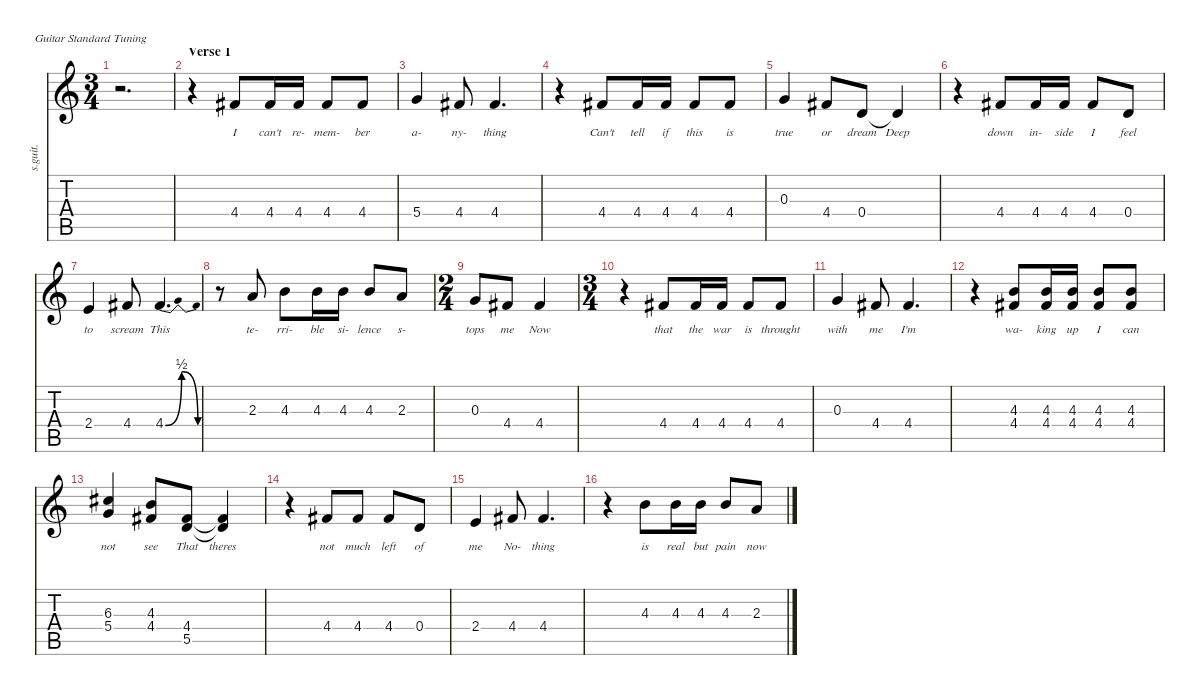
\defaultSystemsLayout 4
\hideDynamics
\bracketExtendMode nobrackets
\track ("Hetfield, Newstead - Vocals" "s.guit.") {instrument clarinet}
\staff {score tabs}
\tuning (E4 B3 G3 D3 A2 E2)
\displaytranspose 12
\ts (3 4)
\tempo (103 hide)
\clef g2
\ks c
r.2{d dy f} |
\section ("" "Verse 1")
r.4 4.4{acc #}.8{lyrics (0 "I") lyrics (1 "") lyrics (2 "") lyrics (3 "") lyrics (4 "")} 4.4{acc #}.16{lyrics (0 "can't") lyrics (1 "") lyrics (2 "") lyrics (3 "") lyrics (4 "")} 4.4{acc #}.16{lyrics (0 "re-") lyrics (1 "") lyrics (2 "") lyrics (3 "") lyrics (4 "")} 4.4{acc #}.8{lyrics (0 "mem-") lyrics (1 "") lyrics (2 "") lyrics (3 "") lyrics (4 "")} 4.4{acc #}.8{lyrics (0 "ber") lyrics (1 "") lyrics (2 "") lyrics (3 "") lyrics (4 "")} |
5.4.4{lyrics (0 "a-") lyrics (1 "") lyrics (2 "") lyrics (3 "") lyrics (4 "")} 4.4{acc #}.8{lyrics (0 "ny-") lyrics (1 "") lyrics (2 "") lyrics (3 "") lyrics (4 "")} 4.4{acc #}.4{d lyrics (0 "thing") lyrics (1 "") lyrics (2 "") lyrics (3 "") lyrics (4 "")} |
r.4 4.4{acc #}.8{lyrics (0 "Can't") lyrics (1 "") lyrics (2 "") lyrics (3 "") lyrics (4 "")} 4.4{acc #}.16{lyrics (0 "tell") lyrics (1 "") lyrics (2 "") lyrics (3 "") lyrics (4 "")} 4.4{acc #}.16{lyrics (0 "if") lyrics (1 "") lyrics (2 "") lyrics (3 "") lyrics (4 "")} 4.4{acc #}.8{lyrics (0 "this") lyrics (1 "") lyrics (2 "") lyrics (3 "") lyrics (4 "")} 4.4{acc #}.8{lyrics (0 "is") lyrics (1 "") lyrics (2 "") lyrics (3 "") lyrics (4 "")} |
0.3.4{lyrics (0 "true") lyrics (1 "") lyrics (2 "") lyrics (3 "") lyrics (4 "")} 4.4{acc #}.8{lyrics (0 "or") lyrics (1 "") lyrics (2 "") lyrics (3 "") lyrics (4 "")} 0.4.8{lyrics (0 "dream") lyrics (1 "") lyrics (2 "") lyrics (3 "") lyrics (4 "")} 0.4{t}.4{lyrics (0 "Deep") lyrics (1 "") lyrics (2 "") lyrics (3 "") lyrics (4 "")} |
r.4 4.4{acc #}.8{lyrics (0 "down") lyrics (1 "") lyrics (2 "") lyrics (3 "") lyrics (4 "")} 4.4{acc #}.16{lyrics (0 "in-") lyrics (1 "") lyrics (2 "") lyrics (3 "") lyrics (4 "")} 4.4{acc #}.16{lyrics (0 "side") lyrics (1 "") lyrics (2 "") lyrics (3 "") lyrics (4 "")} 4.4{acc #}.8{lyrics (0 "I") lyrics (1 "") lyrics (2 "") lyrics (3 "") lyrics (4 "")} 0.4.8{lyrics (0 "feel") lyrics (1 "") lyrics (2 "") lyrics (3 "") lyrics (4 "")} |
2.4.4{lyrics (0 "to") lyrics (1 "") lyrics (2 "") lyrics (3 "") lyrics (4 "")} 4.4{acc #}.8{lyrics (0 "scream") lyrics (1 "") lyrics (2 "") lyrics (3 "") lyrics (4 "")} 4.4{be (bendrelease 0 0 30 2 30 2 60 0) acc #}.4{d lyrics (0 "This") lyrics (1 "") lyrics (2 "") lyrics (3 "") lyrics (4 "")} |
r.8 2.3.8{lyrics (0 "te-") lyrics (1 "") lyrics (2 "") lyrics (3 "") lyrics (4 "")} 4.3.8{lyrics (0 "rri-") lyrics (1 "") lyrics (2 "") lyrics (3 "") lyrics (4 "")} 4.3.16{lyrics (0 "ble") lyrics (1 "") lyrics (2 "") lyrics (3 "") lyrics (4 "")} 4.3.16{lyrics (0 "si-") lyrics (1 "") lyrics (2 "") lyrics (3 "") lyrics (4 "")} 4.3.8{lyrics (0 "lence") lyrics (1 "") lyrics (2 "") lyrics (3 "") lyrics (4 "")} 2.3.8{lyrics (0 "s-") lyrics (1 "") lyrics (2 "") lyrics (3 "") lyrics (4 "")} |
\ts (2 4)
\beaming (8 2 2 2 2)
0.3.8{lyrics (0 "tops") lyrics (1 "") lyrics (2 "") lyrics (3 "") lyrics (4 "")} 4.4{acc #}.8{lyrics (0 "me") lyrics (1 "") lyrics (2 "") lyrics (3 "") lyrics (4 "")} 4.4{acc #}.4{lyrics (0 "Now") lyrics (1 "") lyrics (2 "") lyrics (3 "") lyrics (4 "")} |
\ts (3 4)
\beaming (8 2 2 2 2)
r.4 4.4{acc #}.8{lyrics (0 "that") lyrics (1 "") lyrics (2 "") lyrics (3 "") lyrics (4 "")} 4.4{acc #}.16{lyrics (0 "the") lyrics (1 "") lyrics (2 "") lyrics (3 "") lyrics (4 "")} 4.4{acc #}.16{lyrics (0 "war") lyrics (1 "") lyrics (2 "") lyrics (3 "") lyrics (4 "")} 4.4{acc #}.8{lyrics (0 "is") lyrics (1 "") lyrics (2 "") lyrics (3 "") lyrics (4 "")} 4.4{acc #}.8{lyrics (0 "throught") lyrics (1 "") lyrics (2 "") lyrics (3 "") lyrics (4 "")} |
0.3.4{lyrics (0 "with") lyrics (1 "") lyrics (2 "") lyrics (3 "") lyrics (4 "")} 4.4{acc #}.8{lyrics (0 "me") lyrics (1 "") lyrics (2 "") lyrics (3 "") lyrics (4 "")} 4.4{acc #}.4{d lyrics (0 "I'm") lyrics (1 "") lyrics (2 "") lyrics (3 "") lyrics (4 "")} |
r.4 (4.3 4.4{acc #}).8{lyrics (0 "wa-") lyrics (1 "") lyrics (2 "") lyrics (3 "") lyrics (4 "") dy mp} (4.3 4.4{acc #}).16{lyrics (0 "king") lyrics (1 "") lyrics (2 "") lyrics (3 "") lyrics (4 "")} (4.3 4.4{acc #}).16{lyrics (0 "up") lyrics (1 "") lyrics (2 "") lyrics (3 "") lyrics (4 "")} (4.3 4.4{acc #}).8{lyrics (0 "I") lyrics (1 "") lyrics (2 "") lyrics (3 "") lyrics (4 "")} (4.3 4.4{acc #}).8{lyrics (0 "can") lyrics (1 "") lyrics (2 "") lyrics (3 "") lyrics (4 "")} |
(6.3{acc #} 5.4).4{lyrics (0 "not") lyrics (1 "") lyrics (2 "") lyrics (3 "") lyrics (4 "")} (4.3 4.4{acc #}).8{lyrics (0 "see") lyrics (1 "") lyrics (2 "") lyrics (3 "") lyrics (4 "")} (4.4{acc #} 5.5).8{lyrics (0 "That") lyrics (1 "") lyrics (2 "") lyrics (3 "") lyrics (4 "")} (4.4{t acc #} 5.5{t}).4{lyrics (0 "theres") lyrics (1 "") lyrics (2 "") lyrics (3 "") lyrics (4 "") dy f} |
r.4 4.4{acc #}.8{lyrics (0 "not") lyrics (1 "") lyrics (2 "") lyrics (3 "") lyrics (4 "")} 4.4{acc #}.8{lyrics (0 "much") lyrics (1 "") lyrics (2 "") lyrics (3 "") lyrics (4 "")} 4.4{acc #}.8{lyrics (0 "left") lyrics (1 "") lyrics (2 "") lyrics (3 "") lyrics (4 "")} 0.4.8{lyrics (0 "of") lyrics (1 "") lyrics (2 "") lyrics (3 "") lyrics (4 "")} |
2.4.4{lyrics (0 "me") lyrics (1 "") lyrics (2 "") lyrics (3 "") lyrics (4 "")} 4.4{acc #}.8{lyrics (0 "No-") lyrics (1 "") lyrics (2 "") lyrics (3 "") lyrics (4 "")} 4.4{acc #}.4{d lyrics (0 "thing") lyrics (1 "") lyrics (2 "") lyrics (3 "") lyrics (4 "")} |
r.4 4.3.8{lyrics (0 "is") lyrics (1 "") lyrics (2 "") lyrics (3 "") lyrics (4 "")} 4.3.16{lyrics (0 "real") lyrics (1 "") lyrics (2 "") lyrics (3 "") lyrics (4 "")} 4.3.16{lyrics (0 "but") lyrics (1 "") lyrics (2 "") lyrics (3 "") lyrics (4 "")} 4.3.8{lyrics (0 "pain") lyrics (1 "") lyrics (2 "") lyrics (3 "") lyrics (4 "")} 2.3.8{lyrics (0 "now") lyrics (1 "") lyrics (2 "") lyrics (3 "") lyrics (4 "")}
